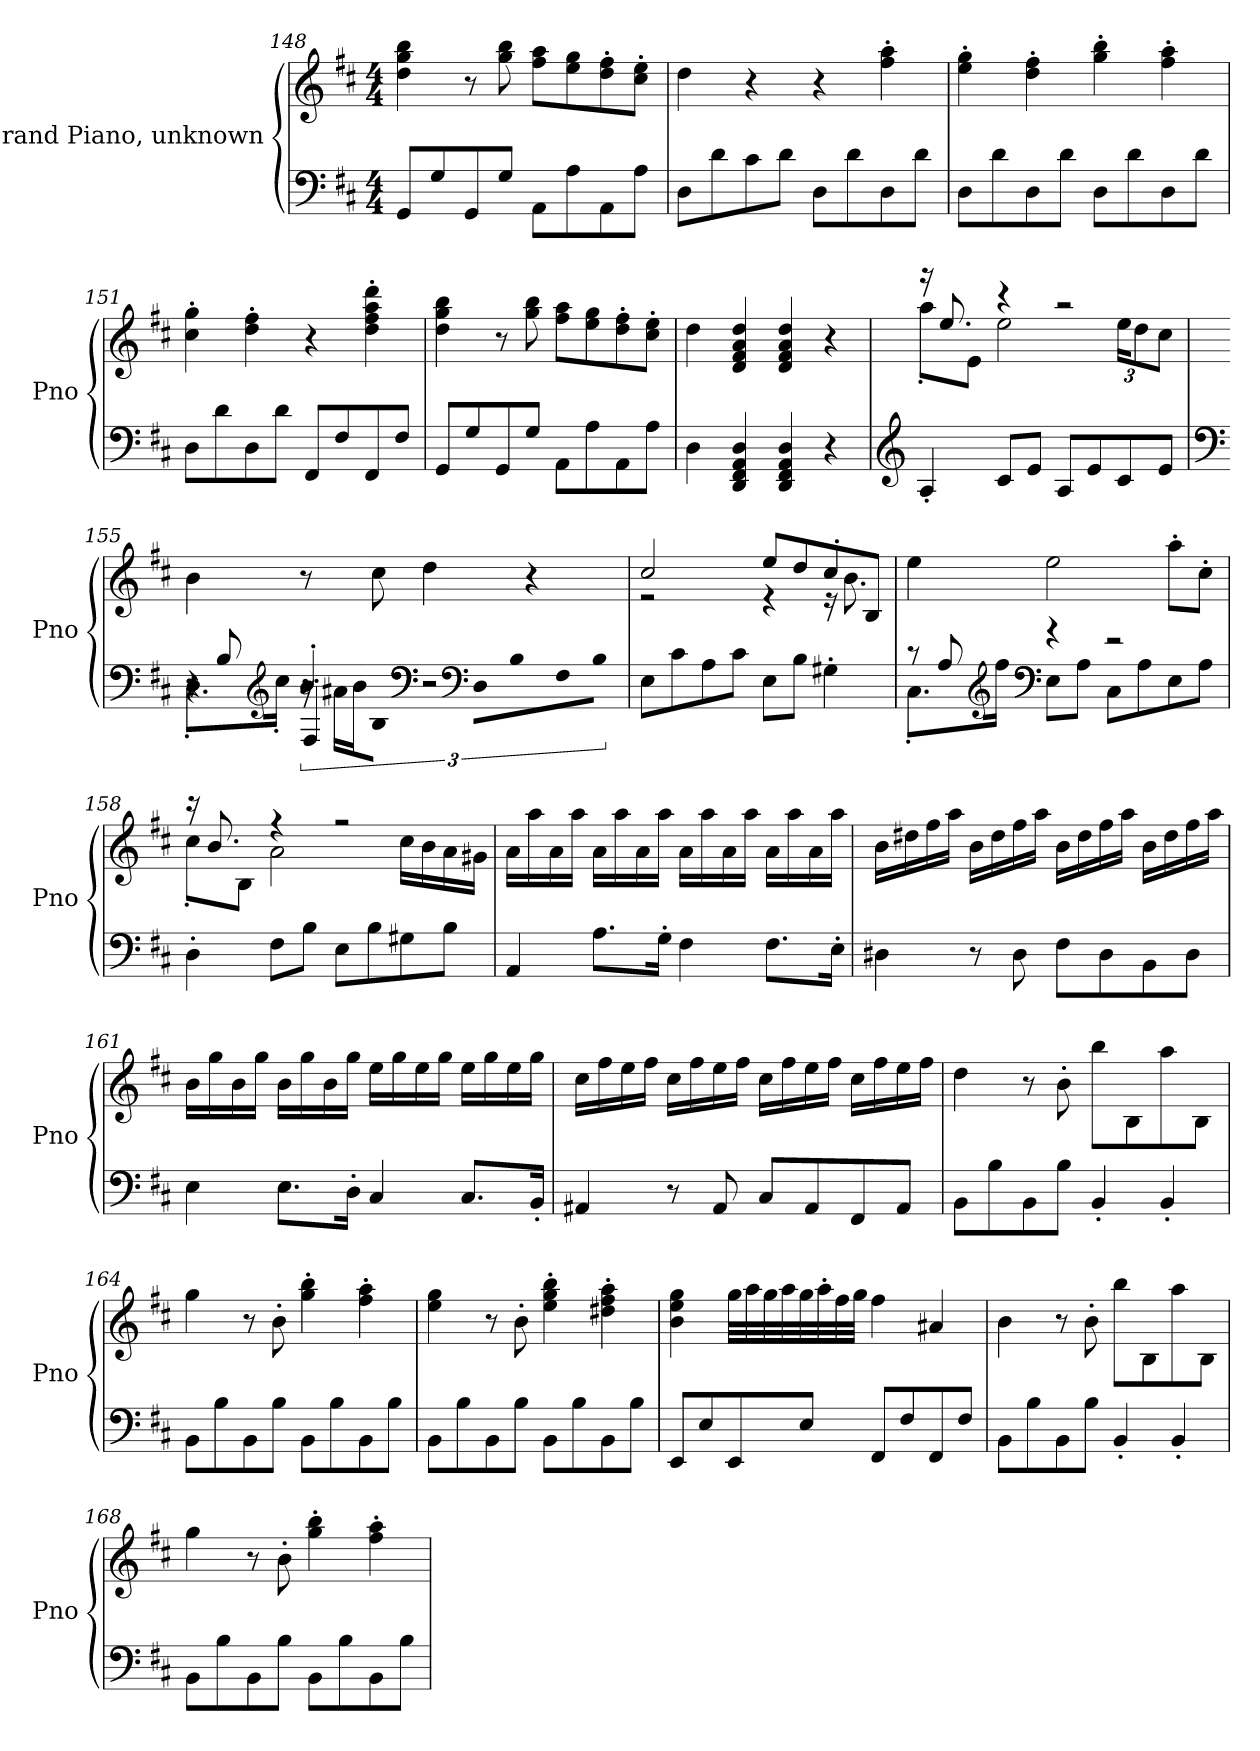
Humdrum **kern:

**kern	**kern
*part1	*part1
*staff2	*staff1
*I"Grand Piano, unknown	*
*I'Pno	*
*clefF4	*clefG2
*k[f#c#]	*k[f#c#]
*M4/4	*M4/4
=148	=148
8GG/L	4dd\ 4gg\ 4bb\
8G/	.
8GG/	8r
8G/J	8gg\ 8bb\
8AA\L	8ff#\ 8aa\L
8A\	8ee\ 8gg\
8AA\	8dd\' 8ff#\'
8A\J	8cc#\' 8ee\'J
=149	=149
8D\L	4dd\
8d\	.
8c#\	4r
8d\J	.
8D\L	4r
8d\	.
8D\	4ff#\' 4aa\'
8d\J	.
=150	=150
8D\L	4ee\' 4gg\'
8d\	.
8D\	4dd\' 4ff#\'
8d\J	.
8D\L	4gg\' 4bb\'
8d\	.
8D\	4ff#\' 4aa\'
8d\J	.
!!LO:LB:g=z
=151	=151
8D\L	4cc#\' 4gg\'
8d\	.
8D\	4dd\' 4ff#\'
8d\J	.
8FF#/L	4r
8F#/	.
8FF#/	4dd\' 4ff#\' 4aa\' 4ddd\'
8F#/J	.
=152	=152
8GG/L	4dd\ 4gg\ 4bb\
8G/	.
8GG/	8r
8G/J	8gg\ 8bb\
8AA\L	8ff#\ 8aa\L
8A\	8ee\ 8gg\
8AA\	8dd\' 8ff#\'
8A\J	8cc#\' 8ee\'J
=153	=153
4D\	4dd\
4DD/ 4FF#/ 4AA/ 4D/	4d/ 4f#/ 4a/ 4dd/
4DD/ 4FF#/ 4AA/ 4D/	4d/ 4f#/ 4a/ 4dd/
4r	4r
=154	=154
*clefG2	*
*	*^
4A'/	16r	8aa'\L
.	8.ee/	.
.	.	8e\J
8c#/L	4r	2ee\
8e/J	.	.
8A/L	2r	.
8e/	.	.
*	*	*Xbrackettup
8c#/	.	24ee\KL
.	.	12dd\
8e/J	.	8cc#\J
*	*v	*v
!!LO:PB:g=z
=155	=155
*clefF4	*
*^	*
*	*^	*
8r	8.D'\L	4r	4b\
8B/	.	.	.
*clefG2	*	*	*
.	16cc#'\Jk	.	.
4b'/	24r	4F#'/	8r
.	24a#X\LL	.	.
.	24b\J	.	.
.	8B\J	.	8cc#\
*clefF4	*	*	*
2r	8D\L	2r	4dd\
.	8B\	.	.
.	8F#\	.	4r
.	8B\J	.	.
*v	*v	*v	*
=156	=156
*	*^
8E\L	2cc#/	2r
8c#\	.	.
8A\	.	.
8c#\J	.	.
8E\L	8ee/L	4r
8B\J	8dd/	.
4G#X'\	8cc#'/	16r
.	.	8.b\
.	8B/J	.
*	*v	*v
=157	=157
*^	*
8r	8.C#'\L	4ee\
8A/	.	.
*clefG2	*	*
.	16ff#\Jk	.
*clefF4	*	*
4r	8E\L	2ee\
.	8A\J	.
2r	8C#\L	.
.	8A\	.
.	8E\	8aa'\L
.	8A\J	8cc#'\J
*v	*v	*
!!LO:LB:g=z
=158	=158
*	*^
4D'\	16r	8cc#'\L
.	8.b/	.
.	.	8B\J
8F#\L	4r	2a\
8B\J	.	.
8E\L	2r	.
8B\	.	.
8G#X\	.	16cc#\LL
.	.	16b\
8B\J	.	16a\
.	.	16g#X\JJ
*	*v	*v
=159	=159
4AA/	16a\LL
.	16aa\
.	16a\
.	16aa\JJ
8.A\L	16a\LL
.	16aa\
.	16a\
16G'\Jk	16aa\JJ
4F#\	16a\LL
.	16aa\
.	16a\
.	16aa\JJ
8.F#\L	16a\LL
.	16aa\
.	16a\
16E'\Jk	16aa\JJ
=160	=160
4D#X\	16b\LL
.	16dd#X\
.	16ff#\
.	16aa\JJ
8r	16b\LL
.	16dd#\
8D#\	16ff#\
.	16aa\JJ
8F#\L	16b\LL
.	16dd#\
8D#\	16ff#\
.	16aa\JJ
8BB\	16b\LL
.	16dd#\
8D#\J	16ff#\
.	16aa\JJ
!!LO:LB:g=z
=161	=161
4E\	16b\LL
.	16gg\
.	16b\
.	16gg\JJ
8.E\L	16b\LL
.	16gg\
.	16b\
16D'\Jk	16gg\JJ
4C#/	16ee\LL
.	16gg\
.	16ee\
.	16gg\JJ
8.C#/L	16ee\LL
.	16gg\
.	16ee\
16BB'/Jk	16gg\JJ
=162	=162
4AA#X/	16cc#\LL
.	16ff#\
.	16ee\
.	16ff#\JJ
8r	16cc#\LL
.	16ff#\
8AA#/	16ee\
.	16ff#\JJ
8C#/L	16cc#\LL
.	16ff#\
8AA#/	16ee\
.	16ff#\JJ
8FF#/	16cc#\LL
.	16ff#\
8AA#/J	16ee\
.	16ff#\JJ
=163	=163
8BB\L	4dd\
8B\	.
8BB\	8r
8B\J	8b'\
4BB'/	8bb\L
.	8B\
4BB'/	8aa\
.	8B\J
!!LO:LB:g=z
=164	=164
8BB\L	4gg\
8B\	.
8BB\	8r
8B\J	8b'\
8BB\L	4gg\' 4bb\'
8B\	.
8BB\	4ff#\' 4aa\'
8B\J	.
=165	=165
8BB\L	4ee\ 4gg\
8B\	.
8BB\	8r
8B\J	8b'\
8BB\L	4ee\' 4gg\' 4bb\'
8B\	.
8BB\	4dd#X\' 4ff#\' 4aa\'
8B\J	.
=166	=166
8EE/L	4b\ 4ee\ 4gg\
8E/	.
8EE/	32gg\LLL
.	32aa\
.	32gg\
.	32aa\
8E/J	32gg\
.	32aa'\
.	32ff#\
.	32gg\JJJ
8FF#/L	4ff#\
8F#/	.
8FF#/	4a#X/
8F#/J	.
=167	=167
8BB\L	4b\
8B\	.
8BB\	8r
8B\J	8b'\
4BB'/	8bb\L
.	8B\
4BB'/	8aa\
.	8B\J
!!LO:LB:g=z
=168	=168
8BB\L	4gg\
8B\	.
8BB\	8r
8B\J	8b'\
8BB\L	4gg\' 4bb\'
8B\	.
8BB\	4ff#\' 4aa\'
8B\J	.
=	=
*-	*-
